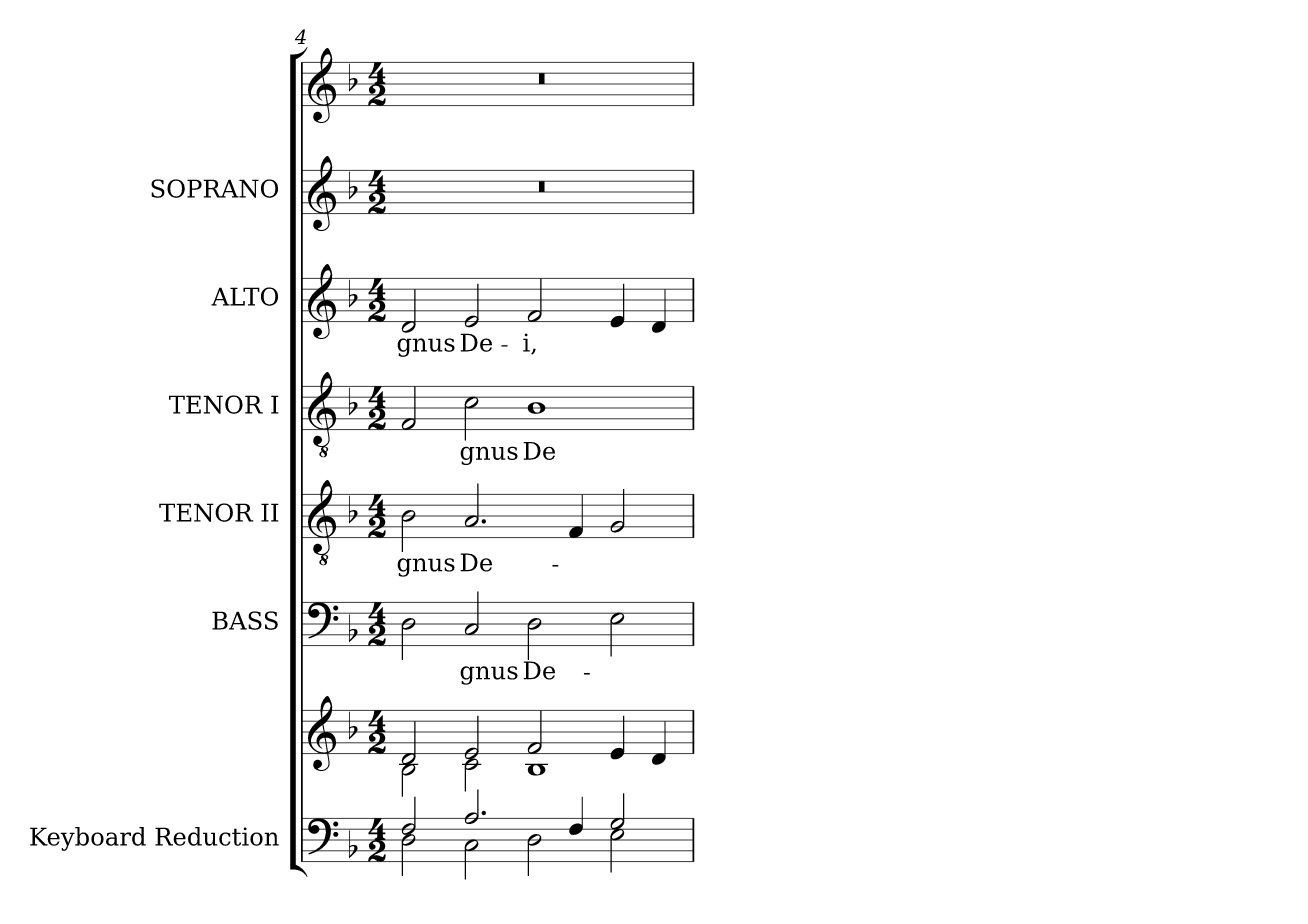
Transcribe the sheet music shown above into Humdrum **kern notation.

**kern	**kern	**kern	**text	**kern	**text	**kern	**text	**kern	**text	**kern	**kern
*part7	*part7	*part6	*part6	*part5	*part5	*part4	*part4	*part3	*part3	*part2	*part1
*staff8	*staff7	*staff6	*staff6	*staff5	*staff5	*staff4	*staff4	*staff3	*staff3	*staff2	*staff1
*I"Keyboard Reduction	*	*I"BASS	*	*I"TENOR II	*	*I"TENOR I	*	*I"ALTO	*	*I"SOPRANO	*
*I'Reduc.	*	*I'B.	*	*I'T. II	*	*I'T. I	*	*I'A.	*	*I'S.	*
*clefF4	*clefG2	*clefF4	*	*clefGv2	*	*clefGv2	*	*clefG2	*	*clefG2	*clefG2
*	*	*	*	*ITrd7c12	*	*ITrd7c12	*	*	*	*	*
*k[b-]	*k[b-]	*k[b-]	*	*k[b-]	*	*k[b-]	*	*k[b-]	*	*k[b-]	*k[b-]
*F:	*F:	*F:	*	*F:	*	*F:	*	*F:	*	*F:	*F:
*M4/2	*M4/2	*M4/2	*	*M4/2	*	*M4/2	*	*M4/2	*	*M4/2	*M4/2
=4	=4	=4	=4	=4	=4	=4	=4	=4	=4	=4	=4
*^	*^	*	*	*	*	*	*	*	*	*	*
*	*^	*	*^	*	*	*	*	*	*	*	*	*	*
!	!	!	!	!	!	!	!	!	!LO:LY:b:color=#000000	!	!	!	!	!	!
!	!	!	!	!	!	!	!	!	!	!	!	!	!LO:LY:b:color=#000000	!LO:N:vis=1	!LO:N:vis=1
2Fi/	2ryy	2Di\	2di/	2ryy	2B-i\	2Di\	.	2BB-i\	-gnus	2FFi/	.	2di/	-gnus	0r	0r
!	!	!	!	!	!	!	!LO:LY:b:color=#000000	!	!	!	!	!	!	!	!
!	!	!	!	!	!	!	!	!	!LO:LY:b:color=#000000	!	!	!	!	!	!
!	!	!	!	!	!	!	!	!	!	!	!LO:LY:b:color=#000000	!	!	!	!
!	!	!	!	!	!	!	!	!	!	!	!	!	!LO:LY:b:color=#000000	!	!
1.ryy	2.Ai/	2Ci\	2ei/	2ci\	1.ryy	2Ci/	-gnus	2.AAi/	De-	2Ci\	-gnus	2ei/	De-	.	.
!	!	!	!	!	!	!	!LO:LY:b:color=#000000	!	!	!	!	!	!	!	!
!	!	!	!	!	!	!	!	!	!	!	!LO:LY:b:color=#000000	!	!	!	!
!	!	!	!	!	!	!	!	!	!	!	!	!	!LO:LY:b:color=#000000	!	!
.	.	2Di\	2fi/	1B-i	.	2Di\	De-	.	.	1BB-i	De-	2fi/	-i,	.	.
.	4Fi/	.	.	.	.	.	.	4FFi/	.	.	.	.	.	.	.
.	2Gi/	2Ei\	4ei/	.	.	2Ei\	.	2GGi/	.	.	.	4ei/	.	.	.
.	.	.	4di/	.	.	.	.	.	.	.	.	4di/	.	.	.
*v	*v	*v	*	*	*	*	*	*	*	*	*	*	*	*	*
*	*v	*v	*v	*	*	*	*	*	*	*	*	*	*
=	=	=	=	=	=	=	=	=	=	=	=
*-	*-	*-	*-	*-	*-	*-	*-	*-	*-	*-	*-
